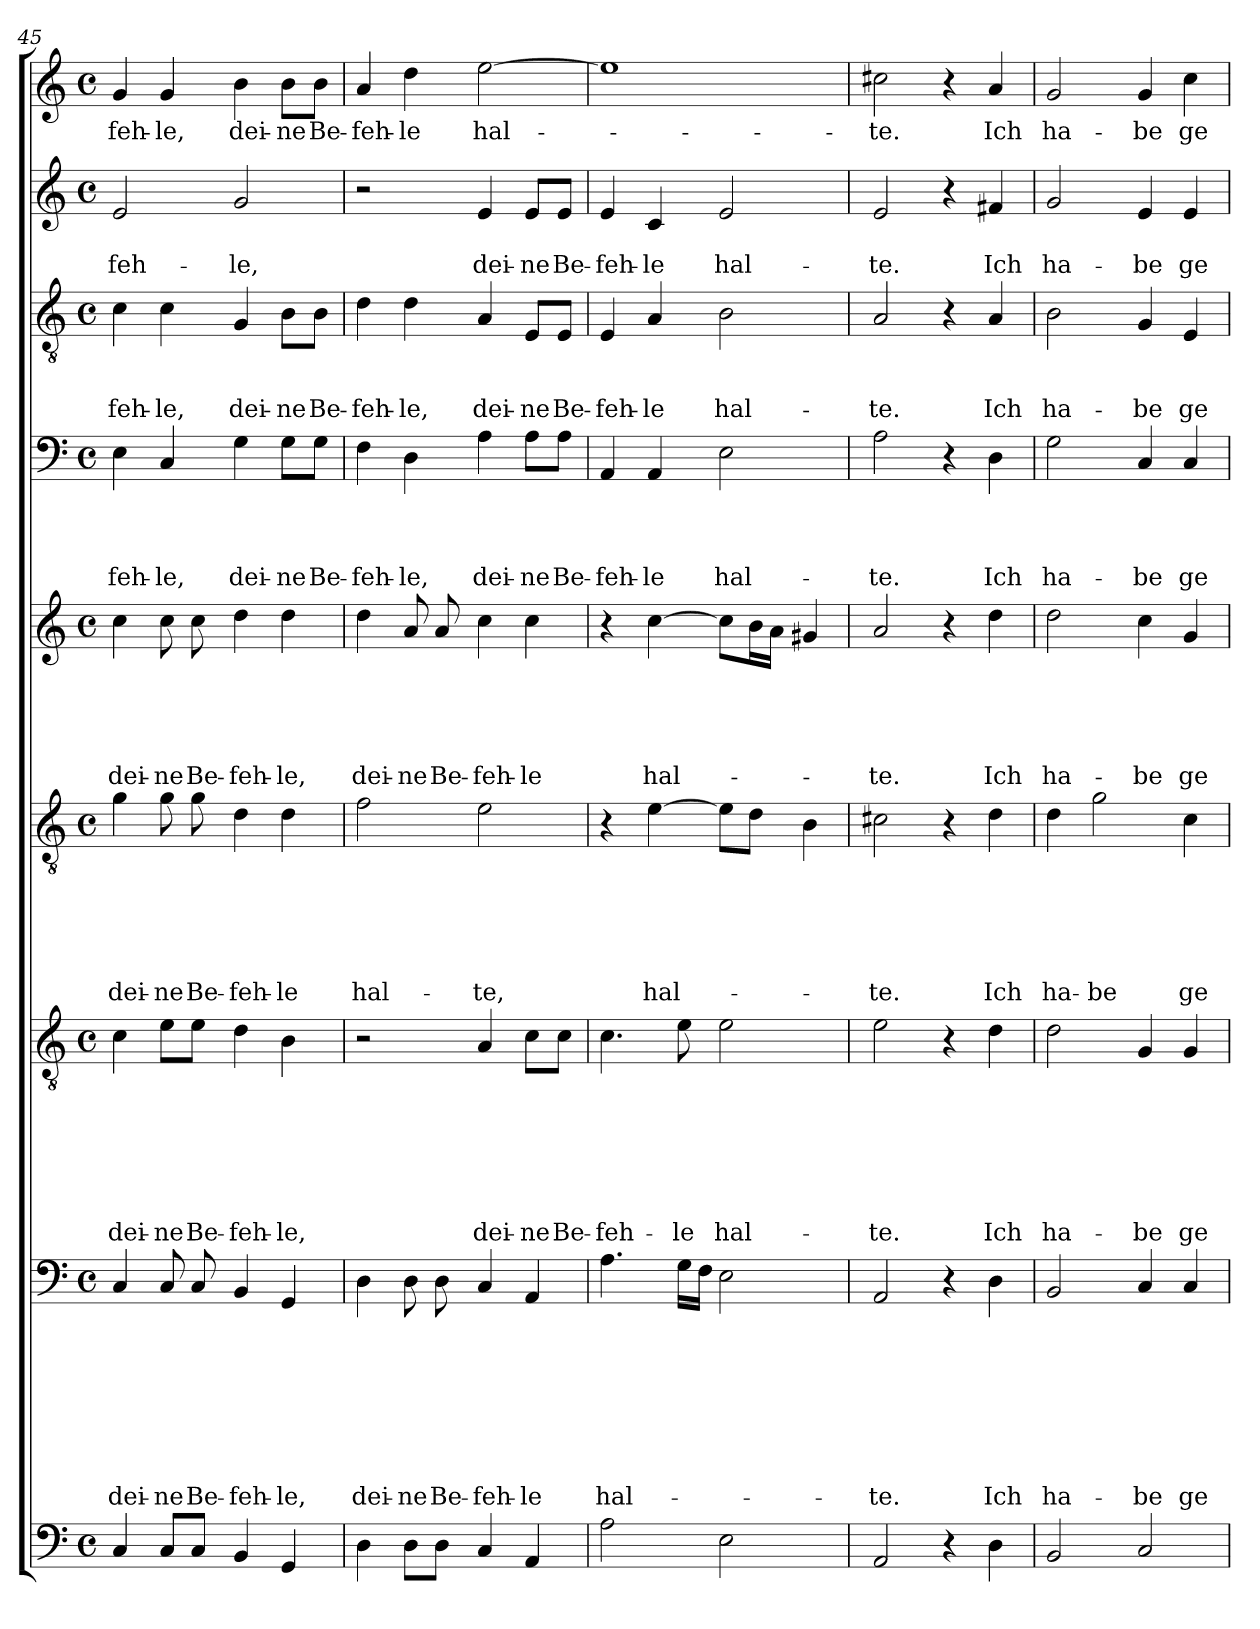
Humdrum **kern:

**kern	**kern	**text	**text	**text	**text	**text	**text	**text	**text	**kern	**text	**text	**text	**text	**text	**text	**text	**kern	**text	**text	**text	**text	**text	**text	**kern	**text	**text	**text	**text	**text	**kern	**text	**text	**text	**text	**kern	**text	**text	**text	**kern	**text	**text	**kern	**text
*part9	*part8	*part8	*part8	*part8	*part8	*part8	*part8	*part8	*part8	*part7	*part7	*part7	*part7	*part7	*part7	*part7	*part7	*part6	*part6	*part6	*part6	*part6	*part6	*part6	*part5	*part5	*part5	*part5	*part5	*part5	*part4	*part4	*part4	*part4	*part4	*part3	*part3	*part3	*part3	*part2	*part2	*part2	*part1	*part1
*staff9	*staff8	*staff8	*staff8	*staff8	*staff8	*staff8	*staff8	*staff8	*staff8	*staff7	*staff7	*staff7	*staff7	*staff7	*staff7	*staff7	*staff7	*staff6	*staff6	*staff6	*staff6	*staff6	*staff6	*staff6	*staff5	*staff5	*staff5	*staff5	*staff5	*staff5	*staff4	*staff4	*staff4	*staff4	*staff4	*staff3	*staff3	*staff3	*staff3	*staff2	*staff2	*staff2	*staff1	*staff1
!!LO:PB:g=z
*clefF4	*clefF4	*	*	*	*	*	*	*	*	*clefGv2	*	*	*	*	*	*	*	*clefGv2	*	*	*	*	*	*	*clefG2	*	*	*	*	*	*clefF4	*	*	*	*	*clefGv2	*	*	*	*clefG2	*	*	*clefG2	*
*k[]	*k[]	*	*	*	*	*	*	*	*	*k[]	*	*	*	*	*	*	*	*k[]	*	*	*	*	*	*	*k[]	*	*	*	*	*	*k[]	*	*	*	*	*k[]	*	*	*	*k[]	*	*	*k[]	*
*C:	*C:	*	*	*	*	*	*	*	*	*C:	*	*	*	*	*	*	*	*C:	*	*	*	*	*	*	*C:	*	*	*	*	*	*C:	*	*	*	*	*C:	*	*	*	*C:	*	*	*C:	*
*M4/4	*M4/4	*	*	*	*	*	*	*	*	*M4/4	*	*	*	*	*	*	*	*M4/4	*	*	*	*	*	*	*M4/4	*	*	*	*	*	*M4/4	*	*	*	*	*M4/4	*	*	*	*M4/4	*	*	*M4/4	*
*met(c)	*met(c)	*	*	*	*	*	*	*	*	*met(c)	*	*	*	*	*	*	*	*met(c)	*	*	*	*	*	*	*met(c)	*	*	*	*	*	*met(c)	*	*	*	*	*met(c)	*	*	*	*met(c)	*	*	*met(c)	*
=45	=45	=45	=45	=45	=45	=45	=45	=45	=45	=45	=45	=45	=45	=45	=45	=45	=45	=45	=45	=45	=45	=45	=45	=45	=45	=45	=45	=45	=45	=45	=45	=45	=45	=45	=45	=45	=45	=45	=45	=45	=45	=45	=45	=45
!	!	!	!	!	!	!	!	!	!LO:LY:b	!	!	!	!	!	!	!	!LO:LY:b	!	!	!	!	!	!	!LO:LY:b	!	!	!	!	!	!LO:LY:b	!	!	!	!	!LO:LY:b	!	!	!	!LO:LY:b	!	!	!LO:LY:b	!	!LO:LY:b
4C/	4C/	.	.	.	.	.	.	.	dei-	4c\	.	.	.	.	.	.	dei-	4g\	.	.	.	.	.	dei-	4cc\	.	.	.	.	dei-	4E\	.	.	.	-feh-	4c\	.	.	-feh-	2e/	.	-feh-	4g/	-feh-
!	!	!	!	!	!	!	!	!	!LO:LY:b	!	!	!	!	!	!	!	!LO:LY:b	!	!	!	!	!	!	!LO:LY:b	!	!	!	!	!	!LO:LY:b	!	!	!	!	!LO:LY:b	!	!	!	!LO:LY:b	!	!	!	!	!LO:LY:b
8C/L	8C/	.	.	.	.	.	.	.	-ne	8e\L	.	.	.	.	.	.	-ne	8g\	.	.	.	.	.	-ne	8cc\	.	.	.	.	-ne	4C/	.	.	.	-le,	4c\	.	.	-le,	.	.	.	4g/	-le,
!	!	!	!	!	!	!	!	!	!LO:LY:b	!	!	!	!	!	!	!	!LO:LY:b	!	!	!	!	!	!	!LO:LY:b	!	!	!	!	!	!LO:LY:b	!	!	!	!	!	!	!	!	!	!	!	!	!	!
8C/J	8C/	.	.	.	.	.	.	.	Be-	8e\J	.	.	.	.	.	.	Be-	8g\	.	.	.	.	.	Be-	8cc\	.	.	.	.	Be-	.	.	.	.	.	.	.	.	.	.	.	.	.	.
!	!	!	!	!	!	!	!	!	!LO:LY:b	!	!	!	!	!	!	!	!LO:LY:b	!	!	!	!	!	!	!LO:LY:b	!	!	!	!	!	!LO:LY:b	!	!	!	!	!LO:LY:b	!	!	!	!LO:LY:b	!	!	!LO:LY:b	!	!LO:LY:b
4BB/	4BB/	.	.	.	.	.	.	.	-feh-	4d\	.	.	.	.	.	.	-feh-	4d\	.	.	.	.	.	-feh-	4dd\	.	.	.	.	-feh-	4G\	.	.	.	dei-	4G/	.	.	dei-	2g/	.	-le,	4b\	dei-
!	!	!	!	!	!	!	!	!	!LO:LY:b	!	!	!	!	!	!	!	!LO:LY:b	!	!	!	!	!	!	!LO:LY:b	!	!	!	!	!	!LO:LY:b	!	!	!	!	!LO:LY:b	!	!	!	!LO:LY:b	!	!	!	!	!LO:LY:b
4GG/	4GG/	.	.	.	.	.	.	.	-le,	4B\	.	.	.	.	.	.	-le,	4d\	.	.	.	.	.	-le	4dd\	.	.	.	.	-le,	8G\L	.	.	.	-ne	8B\L	.	.	-ne	.	.	.	8b\L	-ne
!	!	!	!	!	!	!	!	!	!	!	!	!	!	!	!	!	!	!	!	!	!	!	!	!	!	!	!	!	!	!	!	!	!	!	!LO:LY:b	!	!	!	!LO:LY:b	!	!	!	!	!LO:LY:b
.	.	.	.	.	.	.	.	.	.	.	.	.	.	.	.	.	.	.	.	.	.	.	.	.	.	.	.	.	.	.	8G\J	.	.	.	Be-	8B\J	.	.	Be-	.	.	.	8b\J	Be-
=46	=46	=46	=46	=46	=46	=46	=46	=46	=46	=46	=46	=46	=46	=46	=46	=46	=46	=46	=46	=46	=46	=46	=46	=46	=46	=46	=46	=46	=46	=46	=46	=46	=46	=46	=46	=46	=46	=46	=46	=46	=46	=46	=46	=46
!	!	!	!	!	!	!	!	!	!LO:LY:b	!	!	!	!	!	!	!	!	!	!	!	!	!	!	!LO:LY:b	!	!	!	!	!	!LO:LY:b	!	!	!	!	!LO:LY:b	!	!	!	!LO:LY:b	!	!	!	!	!LO:LY:b
4D\	4D\	.	.	.	.	.	.	.	dei-	2r	.	.	.	.	.	.	.	2f\	.	.	.	.	.	hal-	4dd\	.	.	.	.	dei-	4F\	.	.	.	-feh-	4d\	.	.	-feh-	2r	.	.	4a/	-feh-
!	!	!	!	!	!	!	!	!	!LO:LY:b	!	!	!	!	!	!	!	!	!	!	!	!	!	!	!	!	!	!	!	!	!LO:LY:b	!	!	!	!	!LO:LY:b	!	!	!	!LO:LY:b	!	!	!	!	!LO:LY:b
8D\L	8D\	.	.	.	.	.	.	.	-ne	.	.	.	.	.	.	.	.	.	.	.	.	.	.	.	8a/	.	.	.	.	-ne	4D\	.	.	.	-le,	4d\	.	.	-le,	.	.	.	4dd\	-le
!	!	!	!	!	!	!	!	!	!LO:LY:b	!	!	!	!	!	!	!	!	!	!	!	!	!	!	!	!	!	!	!	!	!LO:LY:b	!	!	!	!	!	!	!	!	!	!	!	!	!	!
8D\J	8D\	.	.	.	.	.	.	.	Be-	.	.	.	.	.	.	.	.	.	.	.	.	.	.	.	8a/	.	.	.	.	Be-	.	.	.	.	.	.	.	.	.	.	.	.	.	.
!	!	!	!	!	!	!	!	!	!LO:LY:b	!	!	!	!	!	!	!	!LO:LY:b	!	!	!	!	!	!	!LO:LY:b	!	!	!	!	!	!LO:LY:b	!	!	!	!	!LO:LY:b	!	!	!	!LO:LY:b	!	!	!LO:LY:b	!	!LO:LY:b
4C/	4C/	.	.	.	.	.	.	.	-feh-	4A/	.	.	.	.	.	.	dei-	2e\	.	.	.	.	.	-te,	4cc\	.	.	.	.	-feh-	4A\	.	.	.	dei-	4A/	.	.	dei-	4e/	.	dei-	[2ee\	hal-
!	!	!	!	!	!	!	!	!	!LO:LY:b	!	!	!	!	!	!	!	!LO:LY:b	!	!	!	!	!	!	!	!	!	!	!	!	!LO:LY:b	!	!	!	!	!LO:LY:b	!	!	!	!LO:LY:b	!	!	!LO:LY:b	!	!
4AA/	4AA/	.	.	.	.	.	.	.	-le	8c\L	.	.	.	.	.	.	-ne	.	.	.	.	.	.	.	4cc\	.	.	.	.	-le	8A\L	.	.	.	-ne	8E/L	.	.	-ne	8e/L	.	-ne	.	.
!	!	!	!	!	!	!	!	!	!	!	!	!	!	!	!	!	!LO:LY:b	!	!	!	!	!	!	!	!	!	!	!	!	!	!	!	!	!	!LO:LY:b	!	!	!	!LO:LY:b	!	!	!LO:LY:b	!	!
.	.	.	.	.	.	.	.	.	.	8c\J	.	.	.	.	.	.	Be-	.	.	.	.	.	.	.	.	.	.	.	.	.	8A\J	.	.	.	Be-	8E/J	.	.	Be-	8e/J	.	Be-	.	.
=47	=47	=47	=47	=47	=47	=47	=47	=47	=47	=47	=47	=47	=47	=47	=47	=47	=47	=47	=47	=47	=47	=47	=47	=47	=47	=47	=47	=47	=47	=47	=47	=47	=47	=47	=47	=47	=47	=47	=47	=47	=47	=47	=47	=47
!	!	!	!	!	!	!	!	!	!LO:LY:b	!	!	!	!	!	!	!	!LO:LY:b	!	!	!	!	!	!	!	!	!	!	!	!	!	!	!	!	!	!LO:LY:b	!	!	!	!LO:LY:b	!	!	!LO:LY:b	!	!
2A\	4.A\	.	.	.	.	.	.	.	hal-	4.c\	.	.	.	.	.	.	-feh-	4r	.	.	.	.	.	.	4r	.	.	.	.	.	4AA/	.	.	.	-feh-	4E/	.	.	-feh-	4e/	.	-feh-	1ee]	.
!	!	!	!	!	!	!	!	!	!	!	!	!	!	!	!	!	!	!	!	!	!	!	!	!LO:LY:b	!	!	!	!	!	!LO:LY:b	!	!	!	!	!LO:LY:b	!	!	!	!LO:LY:b	!	!	!LO:LY:b	!	!
.	.	.	.	.	.	.	.	.	.	.	.	.	.	.	.	.	.	[4e\	.	.	.	.	.	hal-	[4cc\	.	.	.	.	hal-	4AA/	.	.	.	-le	4A/	.	.	-le	4c/	.	-le	.	.
!	!	!	!	!	!	!	!	!	!	!	!	!	!	!	!	!	!LO:LY:b	!	!	!	!	!	!	!	!	!	!	!	!	!	!	!	!	!	!	!	!	!	!	!	!	!	!	!
.	16G\LL	.	.	.	.	.	.	.	.	8e\	.	.	.	.	.	.	-le	.	.	.	.	.	.	.	.	.	.	.	.	.	.	.	.	.	.	.	.	.	.	.	.	.	.	.
.	16F\JJ	.	.	.	.	.	.	.	.	.	.	.	.	.	.	.	.	.	.	.	.	.	.	.	.	.	.	.	.	.	.	.	.	.	.	.	.	.	.	.	.	.	.	.
!	!	!	!	!	!	!	!	!	!	!	!	!	!	!	!	!	!LO:LY:b	!	!	!	!	!	!	!	!	!	!	!	!	!	!	!	!	!	!LO:LY:b	!	!	!	!LO:LY:b	!	!	!LO:LY:b	!	!
2E\	2E\	.	.	.	.	.	.	.	.	2e\	.	.	.	.	.	.	hal-	8e\L]	.	.	.	.	.	.	8cc\L]	.	.	.	.	.	2E\	.	.	.	hal-	2B\	.	.	hal-	2e/	.	hal-	.	.
.	.	.	.	.	.	.	.	.	.	.	.	.	.	.	.	.	.	8d\J	.	.	.	.	.	.	16b\L	.	.	.	.	.	.	.	.	.	.	.	.	.	.	.	.	.	.	.
.	.	.	.	.	.	.	.	.	.	.	.	.	.	.	.	.	.	.	.	.	.	.	.	.	16a\JJ	.	.	.	.	.	.	.	.	.	.	.	.	.	.	.	.	.	.	.
.	.	.	.	.	.	.	.	.	.	.	.	.	.	.	.	.	.	4B\	.	.	.	.	.	.	4g#X/	.	.	.	.	.	.	.	.	.	.	.	.	.	.	.	.	.	.	.
=48	=48	=48	=48	=48	=48	=48	=48	=48	=48	=48	=48	=48	=48	=48	=48	=48	=48	=48	=48	=48	=48	=48	=48	=48	=48	=48	=48	=48	=48	=48	=48	=48	=48	=48	=48	=48	=48	=48	=48	=48	=48	=48	=48	=48
!	!	!	!	!	!	!	!	!	!LO:LY:b	!	!	!	!	!	!	!	!LO:LY:b	!	!	!	!	!	!	!LO:LY:b	!	!	!	!	!	!LO:LY:b	!	!	!	!	!LO:LY:b	!	!	!	!LO:LY:b	!	!	!LO:LY:b	!	!LO:LY:b
2AA/	2AA/	.	.	.	.	.	.	.	-te.	2e\	.	.	.	.	.	.	-te.	2c#X\	.	.	.	.	.	-te.	2a/	.	.	.	.	-te.	2A\	.	.	.	-te.	2A/	.	.	-te.	2e/	.	-te.	2cc#X\	-te.
4r	4r	.	.	.	.	.	.	.	.	4r	.	.	.	.	.	.	.	4r	.	.	.	.	.	.	4r	.	.	.	.	.	4r	.	.	.	.	4r	.	.	.	4r	.	.	4r	.
!	!	!	!	!	!	!	!	!	!LO:LY:b	!	!	!	!	!	!	!	!LO:LY:b	!	!	!	!	!	!	!LO:LY:b	!	!	!	!	!	!LO:LY:b	!	!	!	!	!LO:LY:b	!	!	!	!LO:LY:b	!	!	!LO:LY:b	!	!LO:LY:b
4D\	4D\	.	.	.	.	.	.	.	Ich	4d\	.	.	.	.	.	.	Ich	4d\	.	.	.	.	.	Ich	4dd\	.	.	.	.	Ich	4D\	.	.	.	Ich	4A/	.	.	Ich	4f#X/	.	Ich	4a/	Ich
=49	=49	=49	=49	=49	=49	=49	=49	=49	=49	=49	=49	=49	=49	=49	=49	=49	=49	=49	=49	=49	=49	=49	=49	=49	=49	=49	=49	=49	=49	=49	=49	=49	=49	=49	=49	=49	=49	=49	=49	=49	=49	=49	=49	=49
!	!	!	!	!	!	!	!	!	!LO:LY:b	!	!	!	!	!	!	!	!LO:LY:b	!	!	!	!	!	!	!LO:LY:b	!	!	!	!	!	!LO:LY:b	!	!	!	!	!LO:LY:b	!	!	!	!LO:LY:b	!	!	!LO:LY:b	!	!LO:LY:b
2BB/	2BB/	.	.	.	.	.	.	.	ha-	2d\	.	.	.	.	.	.	ha-	4d\	.	.	.	.	.	ha-	2dd\	.	.	.	.	ha-	2G\	.	.	.	ha-	2B\	.	.	ha-	2g/	.	ha-	2g/	ha-
!	!	!	!	!	!	!	!	!	!	!	!	!	!	!	!	!	!	!	!	!	!	!	!	!LO:LY:b	!	!	!	!	!	!	!	!	!	!	!	!	!	!	!	!	!	!	!	!
.	.	.	.	.	.	.	.	.	.	.	.	.	.	.	.	.	.	2g\	.	.	.	.	.	-be	.	.	.	.	.	.	.	.	.	.	.	.	.	.	.	.	.	.	.	.
!	!	!	!	!	!	!	!	!	!LO:LY:b	!	!	!	!	!	!	!	!LO:LY:b	!	!	!	!	!	!	!	!	!	!	!	!	!LO:LY:b	!	!	!	!	!LO:LY:b	!	!	!	!LO:LY:b	!	!	!LO:LY:b	!	!LO:LY:b
2C/	4C/	.	.	.	.	.	.	.	-be	4G/	.	.	.	.	.	.	-be	.	.	.	.	.	.	.	4cc\	.	.	.	.	-be	4C/	.	.	.	-be	4G/	.	.	-be	4e/	.	-be	4g/	-be
!	!	!	!	!	!	!	!	!	!LO:LY:b	!	!	!	!	!	!	!	!LO:LY:b	!	!	!	!	!	!	!LO:LY:b	!	!	!	!	!	!LO:LY:b	!	!	!	!	!LO:LY:b	!	!	!	!LO:LY:b	!	!	!LO:LY:b	!	!LO:LY:b
.	4C/	.	.	.	.	.	.	.	ge-	4G/	.	.	.	.	.	.	ge-	4c\	.	.	.	.	.	ge-	4g/	.	.	.	.	ge-	4C/	.	.	.	ge-	4E/	.	.	ge-	4e/	.	ge-	4cc\	ge-
=	=	=	=	=	=	=	=	=	=	=	=	=	=	=	=	=	=	=	=	=	=	=	=	=	=	=	=	=	=	=	=	=	=	=	=	=	=	=	=	=	=	=	=	=
*-	*-	*-	*-	*-	*-	*-	*-	*-	*-	*-	*-	*-	*-	*-	*-	*-	*-	*-	*-	*-	*-	*-	*-	*-	*-	*-	*-	*-	*-	*-	*-	*-	*-	*-	*-	*-	*-	*-	*-	*-	*-	*-	*-	*-
